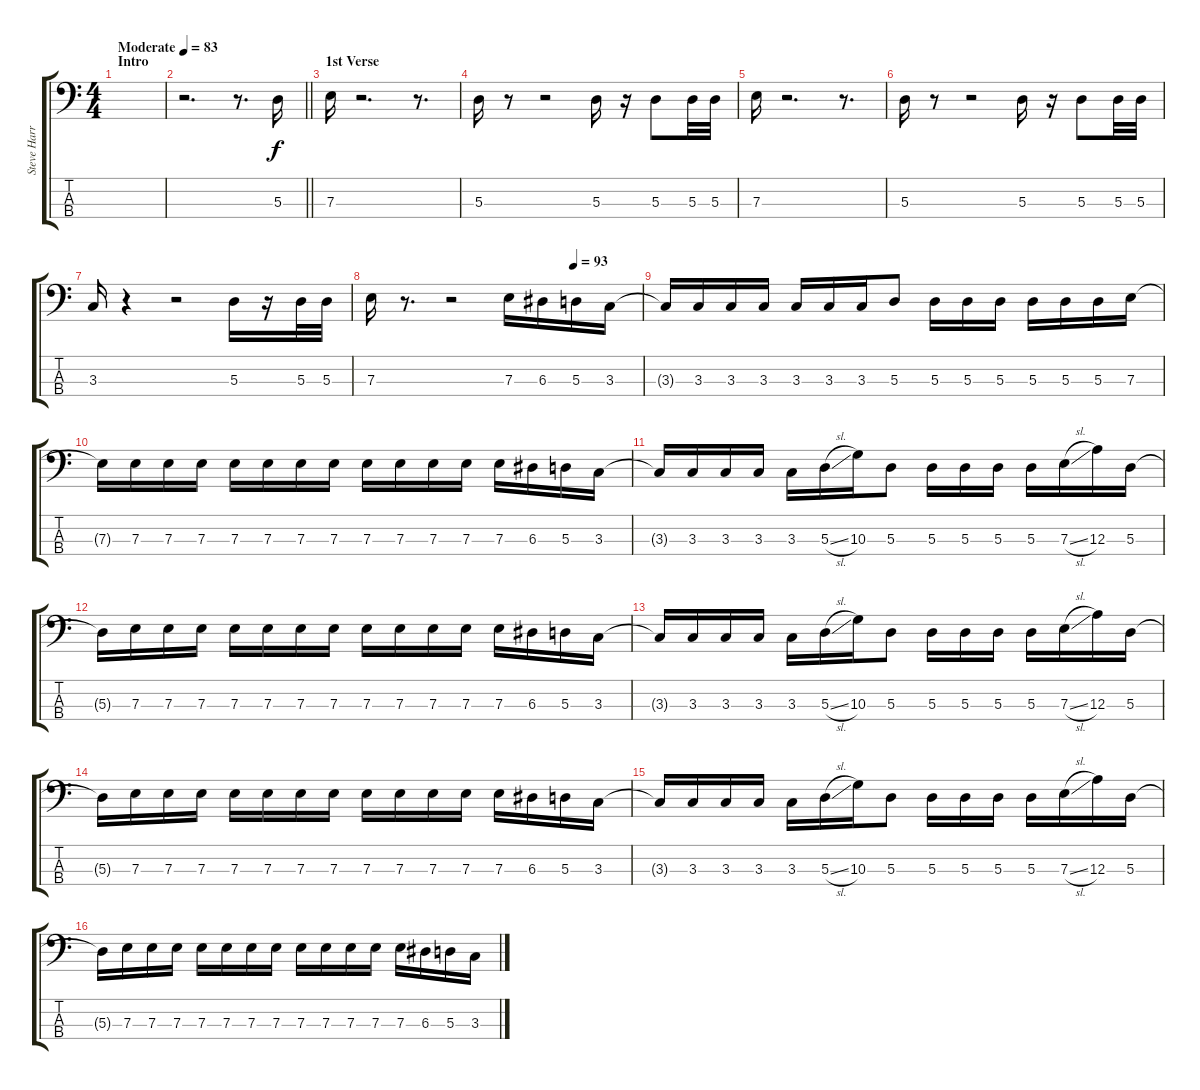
\track ("Steve Harris" "Steve Harr") {instrument electricbassfinger}
\staff {score tabs}
\tuning (G2 D2 A1 E1) {hide}
\ts (4 4)
\section ("" "Intro")
\tempo (83 "Moderate")
\clef f4
\ks c
|
\barLineRight lightlight
r.2{d} r.8{d} 5.3.16 |
\section ("" "1st Verse")
7.3.16 r.2{d} r.8{d} |
5.3.16 r.8 r.2 5.3.16 r.16 5.3.8 5.3.32 5.3.32 |
7.3.16 r.2{d} r.8{d} |
5.3.16 r.8 r.2 5.3.16 r.16 5.3.8 5.3.32 5.3.32 |
3.3.16 r.4 r.2 5.3.16 r.16 5.3.32 5.3.32 |
\tempo (93 0.75)
7.3.16 r.8{d} r.2 7.3.16 6.3.16 5.3.16 3.3.16 |
3.3{t}.16 3.3.16 3.3.16 3.3.16 3.3.16 3.3.16 3.3.16 5.3.8 5.3.16 5.3.16 5.3.16 5.3.16 5.3.16 5.3.16 7.3.16 |
7.3{t}.16 7.3.16 7.3.16 7.3.16 7.3.16 7.3.16 7.3.16 7.3.16 7.3.16 7.3.16 7.3.16 7.3.16 7.3.16 6.3.16 5.3.16 3.3.16 |
3.3{t}.16 3.3.16 3.3.16 3.3.16 3.3.16 5.3{sl}.16 10.3.16 5.3.8 5.3.16 5.3.16 5.3.16 5.3.16 7.3{sl}.16 12.3.16 5.3.16 |
5.3{t}.16 7.3.16 7.3.16 7.3.16 7.3.16 7.3.16 7.3.16 7.3.16 7.3.16 7.3.16 7.3.16 7.3.16 7.3.16 6.3.16 5.3.16 3.3.16 |
3.3{t}.16 3.3.16 3.3.16 3.3.16 3.3.16 5.3{sl}.16 10.3.16 5.3.8 5.3.16 5.3.16 5.3.16 5.3.16 7.3{sl}.16 12.3.16 5.3.16 |
5.3{t}.16 7.3.16 7.3.16 7.3.16 7.3.16 7.3.16 7.3.16 7.3.16 7.3.16 7.3.16 7.3.16 7.3.16 7.3.16 6.3.16 5.3.16 3.3.16 |
3.3{t}.16 3.3.16 3.3.16 3.3.16 3.3.16 5.3{sl}.16 10.3.16 5.3.8 5.3.16 5.3.16 5.3.16 5.3.16 7.3{sl}.16 12.3.16 5.3.16 |
5.3{t}.16 7.3.16 7.3.16 7.3.16 7.3.16 7.3.16 7.3.16 7.3.16 7.3.16 7.3.16 7.3.16 7.3.16 7.3.16 6.3.16 5.3.16 3.3.16
